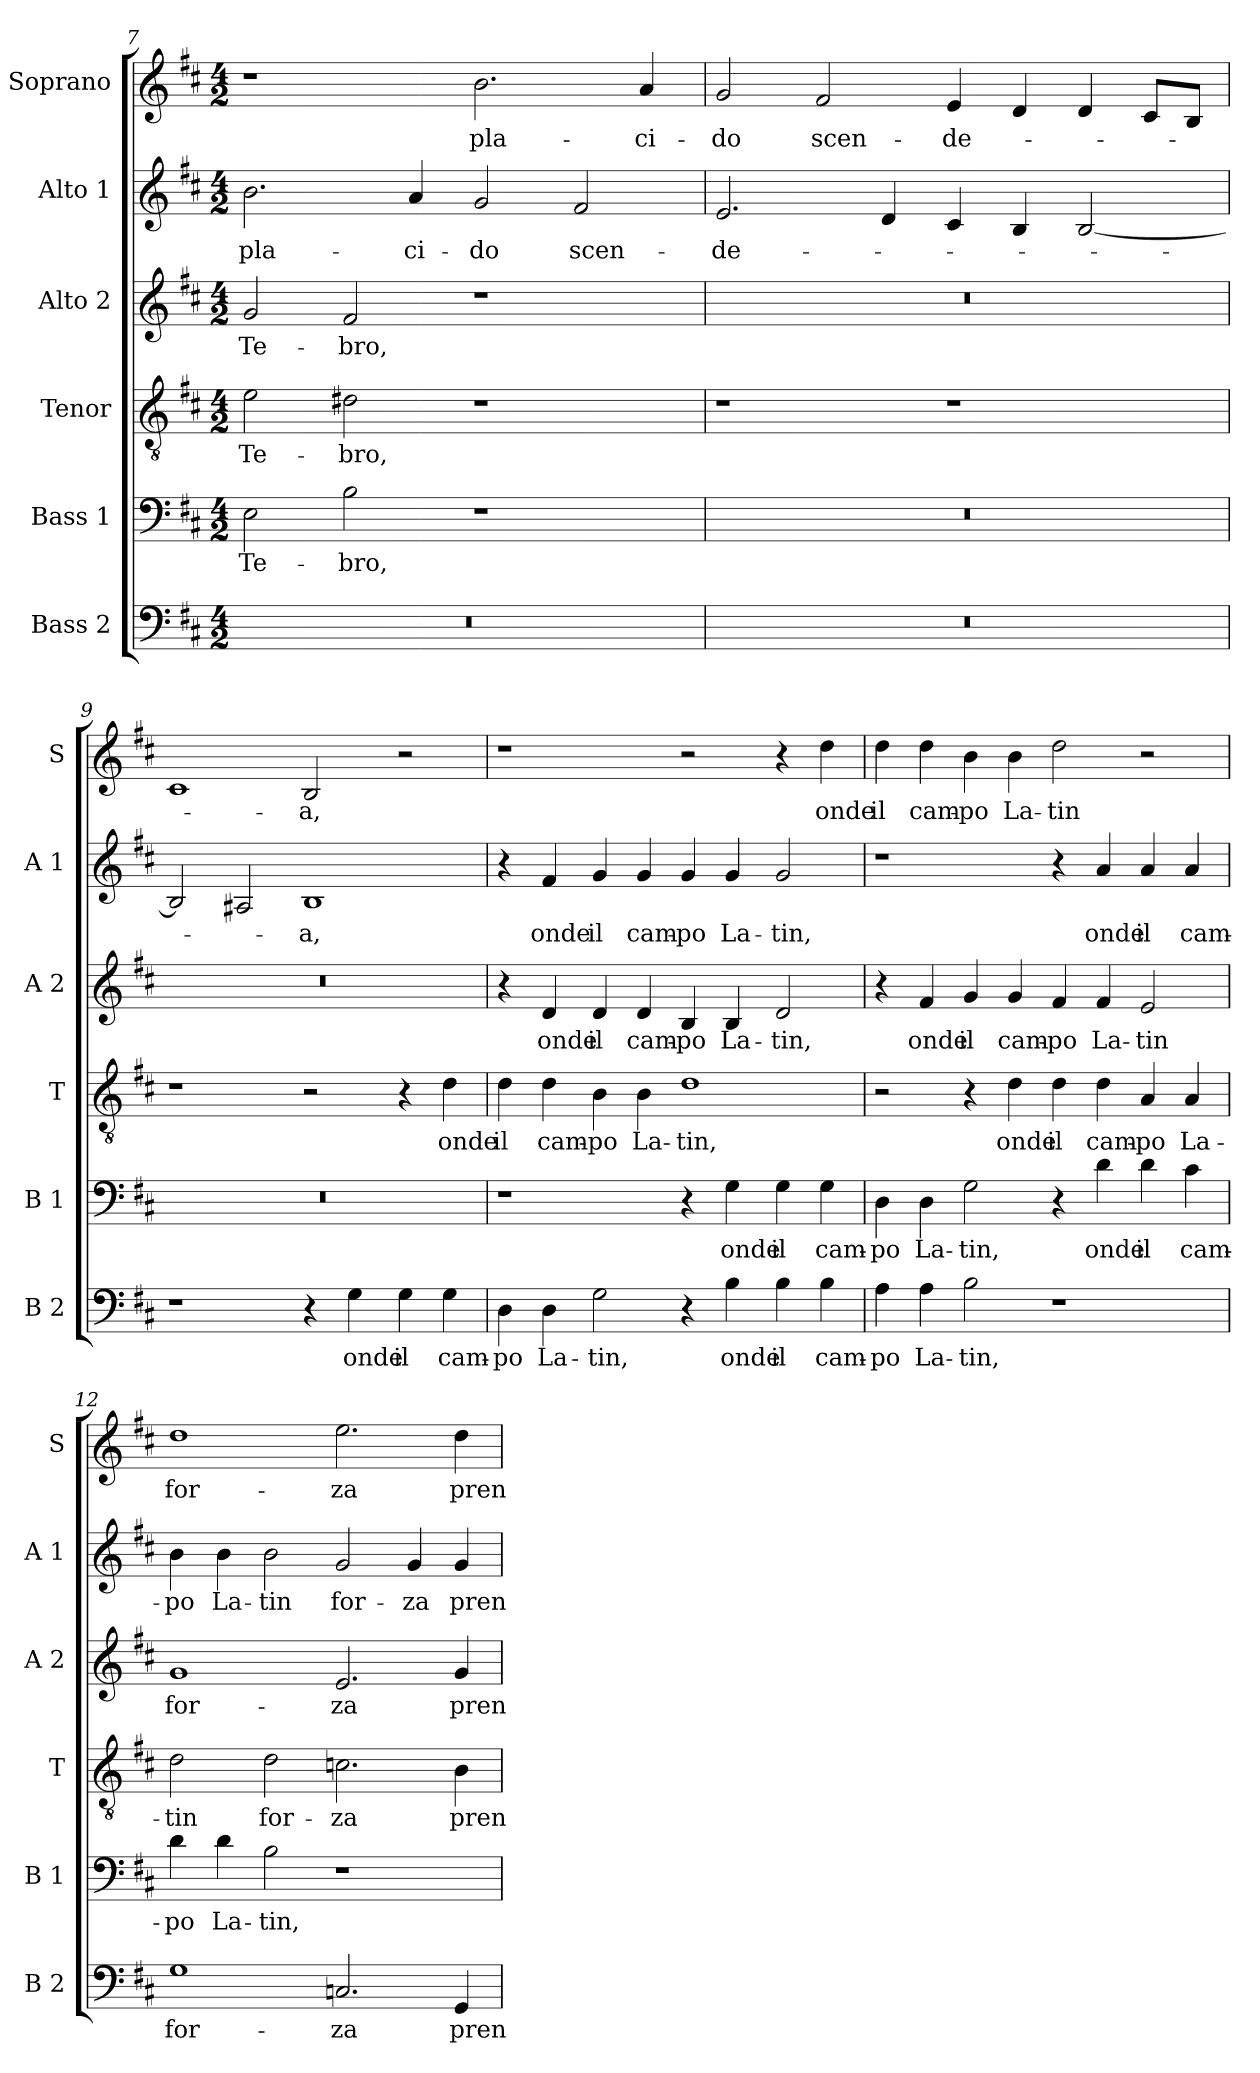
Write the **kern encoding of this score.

**kern	**text	**kern	**text	**kern	**text	**kern	**text	**kern	**text	**kern	**text
*part6	*part6	*part5	*part5	*part4	*part4	*part3	*part3	*part2	*part2	*part1	*part1
*staff6	*staff6	*staff5	*staff5	*staff4	*staff4	*staff3	*staff3	*staff2	*staff2	*staff1	*staff1
*I"Bass 2	*	*I"Bass 1	*	*I"Tenor	*	*I"Alto 2	*	*I"Alto 1	*	*I"Soprano	*
*I'B 2	*	*I'B 1	*	*I'T	*	*I'A 2	*	*I'A 1	*	*I'S	*
!!LO:PB:g=z
*clefF4	*	*clefF4	*	*clefGv2	*	*clefG2	*	*clefG2	*	*clefG2	*
*k[f#c#]	*	*k[f#c#]	*	*k[f#c#]	*	*k[f#c#]	*	*k[f#c#]	*	*k[f#c#]	*
*D:	*	*D:	*	*D:	*	*D:	*	*D:	*	*D:	*
*M4/2	*	*M4/2	*	*M4/2	*	*M4/2	*	*M4/2	*	*M4/2	*
=7	=7	=7	=7	=7	=7	=7	=7	=7	=7	=7	=7
!	!	!	!LO:LY:b	!	!LO:LY:b	!	!LO:LY:b	!	!LO:LY:b	!	!
0r	.	2E\	Te-	2e\	Te-	2g/	Te-	2.b\	pla-	1r	.
!	!	!	!LO:LY:b	!	!LO:LY:b	!	!LO:LY:b	!	!	!	!
.	.	2B\	-bro,	2d#X\	-bro,	2f#/	-bro,	.	.	.	.
!	!	!	!	!	!	!	!	!	!LO:LY:b	!	!
.	.	.	.	.	.	.	.	4a/	-ci-	.	.
!	!	!	!	!	!	!	!	!	!LO:LY:b	!	!LO:LY:b
.	.	1r	.	1r	.	1r	.	2g/	-do	2.b\	pla-
!	!	!	!	!	!	!	!	!	!LO:LY:b	!	!
.	.	.	.	.	.	.	.	2f#/	scen-	.	.
!	!	!	!	!	!	!	!	!	!	!	!LO:LY:b
.	.	.	.	.	.	.	.	.	.	4a/	-ci-
=8	=8	=8	=8	=8	=8	=8	=8	=8	=8	=8	=8
!	!	!	!	!	!	!	!	!	!LO:LY:b	!	!LO:LY:b
0r	.	0r	.	1r	.	0r	.	2.e/	-de-	2g/	-do
!	!	!	!	!	!	!	!	!	!	!	!LO:LY:b
.	.	.	.	.	.	.	.	.	.	2f#/	scen-
.	.	.	.	.	.	.	.	4d/	.	.	.
!	!	!	!	!	!	!	!	!	!	!	!LO:LY:b
.	.	.	.	1r	.	.	.	4c#/	.	4e/	-de-
.	.	.	.	.	.	.	.	4B/	.	4d/	.
.	.	.	.	.	.	.	.	[2B/	.	4d/	.
.	.	.	.	.	.	.	.	.	.	8c#/L	.
.	.	.	.	.	.	.	.	.	.	8B/J	.
=9	=9	=9	=9	=9	=9	=9	=9	=9	=9	=9	=9
1r	.	0r	.	1r	.	0r	.	2B/]	.	1c#	.
.	.	.	.	.	.	.	.	2A#X/	.	.	.
!	!	!	!	!	!	!	!	!	!LO:LY:b	!	!LO:LY:b
4r	.	.	.	2r	.	.	.	1B	-a,	2B/	-a,
!	!LO:LY:b	!	!	!	!	!	!	!	!	!	!
4G\	onde	.	.	.	.	.	.	.	.	.	.
!	!LO:LY:b	!	!	!	!	!	!	!	!	!	!
4G\	il	.	.	4r	.	.	.	.	.	2r	.
!	!LO:LY:b	!	!	!	!LO:LY:b	!	!	!	!	!	!
4G\	cam-	.	.	4d\	onde	.	.	.	.	.	.
!!LO:LB:g=z
=10	=10	=10	=10	=10	=10	=10	=10	=10	=10	=10	=10
!	!LO:LY:b	!	!	!	!LO:LY:b	!	!	!	!	!	!
4D\	-po	1r	.	4d\	il	4r	.	4r	.	1r	.
!	!LO:LY:b	!	!	!	!LO:LY:b	!	!LO:LY:b	!	!LO:LY:b	!	!
4D\	La-	.	.	4d\	cam-	4d/	onde	4f#/	onde	.	.
!	!LO:LY:b	!	!	!	!LO:LY:b	!	!LO:LY:b	!	!LO:LY:b	!	!
2G\	-tin,	.	.	4B\	-po	4d/	il	4g/	il	.	.
!	!	!	!	!	!LO:LY:b	!	!LO:LY:b	!	!LO:LY:b	!	!
.	.	.	.	4B\	La-	4d/	cam-	4g/	cam-	.	.
!	!	!	!	!	!LO:LY:b	!	!LO:LY:b	!	!LO:LY:b	!	!
4r	.	4r	.	1d	-tin,	4B/	-po	4g/	-po	2r	.
!	!LO:LY:b	!	!LO:LY:b	!	!	!	!LO:LY:b	!	!LO:LY:b	!	!
4B\	onde	4G\	onde	.	.	4B/	La-	4g/	La-	.	.
!	!LO:LY:b	!	!LO:LY:b	!	!	!	!LO:LY:b	!	!LO:LY:b	!	!
4B\	il	4G\	il	.	.	2d/	-tin,	2g/	-tin,	4r	.
!	!LO:LY:b	!	!LO:LY:b	!	!	!	!	!	!	!	!LO:LY:b
4B\	cam-	4G\	cam-	.	.	.	.	.	.	4dd\	onde
=11	=11	=11	=11	=11	=11	=11	=11	=11	=11	=11	=11
!	!LO:LY:b	!	!LO:LY:b	!	!	!	!	!	!	!	!LO:LY:b
4A\	-po	4D\	-po	2r	.	4r	.	1r	.	4dd\	il
!	!LO:LY:b	!	!LO:LY:b	!	!	!	!LO:LY:b	!	!	!	!LO:LY:b
4A\	La-	4D\	La-	.	.	4f#/	onde	.	.	4dd\	cam-
!	!LO:LY:b	!	!LO:LY:b	!	!	!	!LO:LY:b	!	!	!	!LO:LY:b
2B\	-tin,	2G\	-tin,	4r	.	4g/	il	.	.	4b\	-po
!	!	!	!	!	!LO:LY:b	!	!LO:LY:b	!	!	!	!LO:LY:b
.	.	.	.	4d\	onde	4g/	cam-	.	.	4b\	La-
!	!	!	!	!	!LO:LY:b	!	!LO:LY:b	!	!	!	!LO:LY:b
1r	.	4r	.	4d\	il	4f#/	-po	4r	.	2dd\	-tin
!	!	!	!LO:LY:b	!	!LO:LY:b	!	!LO:LY:b	!	!LO:LY:b	!	!
.	.	4d\	onde	4d\	cam-	4f#/	La-	4a/	onde	.	.
!	!	!	!LO:LY:b	!	!LO:LY:b	!	!LO:LY:b	!	!LO:LY:b	!	!
.	.	4d\	il	4A/	-po	2e/	-tin	4a/	il	2r	.
!	!	!	!LO:LY:b	!	!LO:LY:b	!	!	!	!LO:LY:b	!	!
.	.	4c#\	cam-	4A/	La-	.	.	4a/	cam-	.	.
=12	=12	=12	=12	=12	=12	=12	=12	=12	=12	=12	=12
!	!LO:LY:b	!	!LO:LY:b	!	!LO:LY:b	!	!LO:LY:b	!	!LO:LY:b	!	!LO:LY:b
1G	for-	4d\	-po	2d\	-tin	1g	for-	4b\	-po	1dd	for-
!	!	!	!LO:LY:b	!	!	!	!	!	!LO:LY:b	!	!
.	.	4d\	La-	.	.	.	.	4b\	La-	.	.
!	!	!	!LO:LY:b	!	!LO:LY:b	!	!	!	!LO:LY:b	!	!
.	.	2B\	-tin,	2d\	for-	.	.	2b\	-tin	.	.
!	!LO:LY:b	!	!	!	!LO:LY:b	!	!LO:LY:b	!	!LO:LY:b	!	!LO:LY:b
2.Cn/	-za	1r	.	2.cn\	-za	2.e/	-za	2g/	for-	2.ee\	-za
!	!	!	!	!	!	!	!	!	!LO:LY:b	!	!
.	.	.	.	.	.	.	.	4g/	-za	.	.
!	!LO:LY:b	!	!	!	!LO:LY:b	!	!LO:LY:b	!	!LO:LY:b	!	!LO:LY:b
4GG/	pren-	.	.	4B\	pren-	4g/	pren-	4g/	pren-	4dd\	pren-
=	=	=	=	=	=	=	=	=	=	=	=
*-	*-	*-	*-	*-	*-	*-	*-	*-	*-	*-	*-
